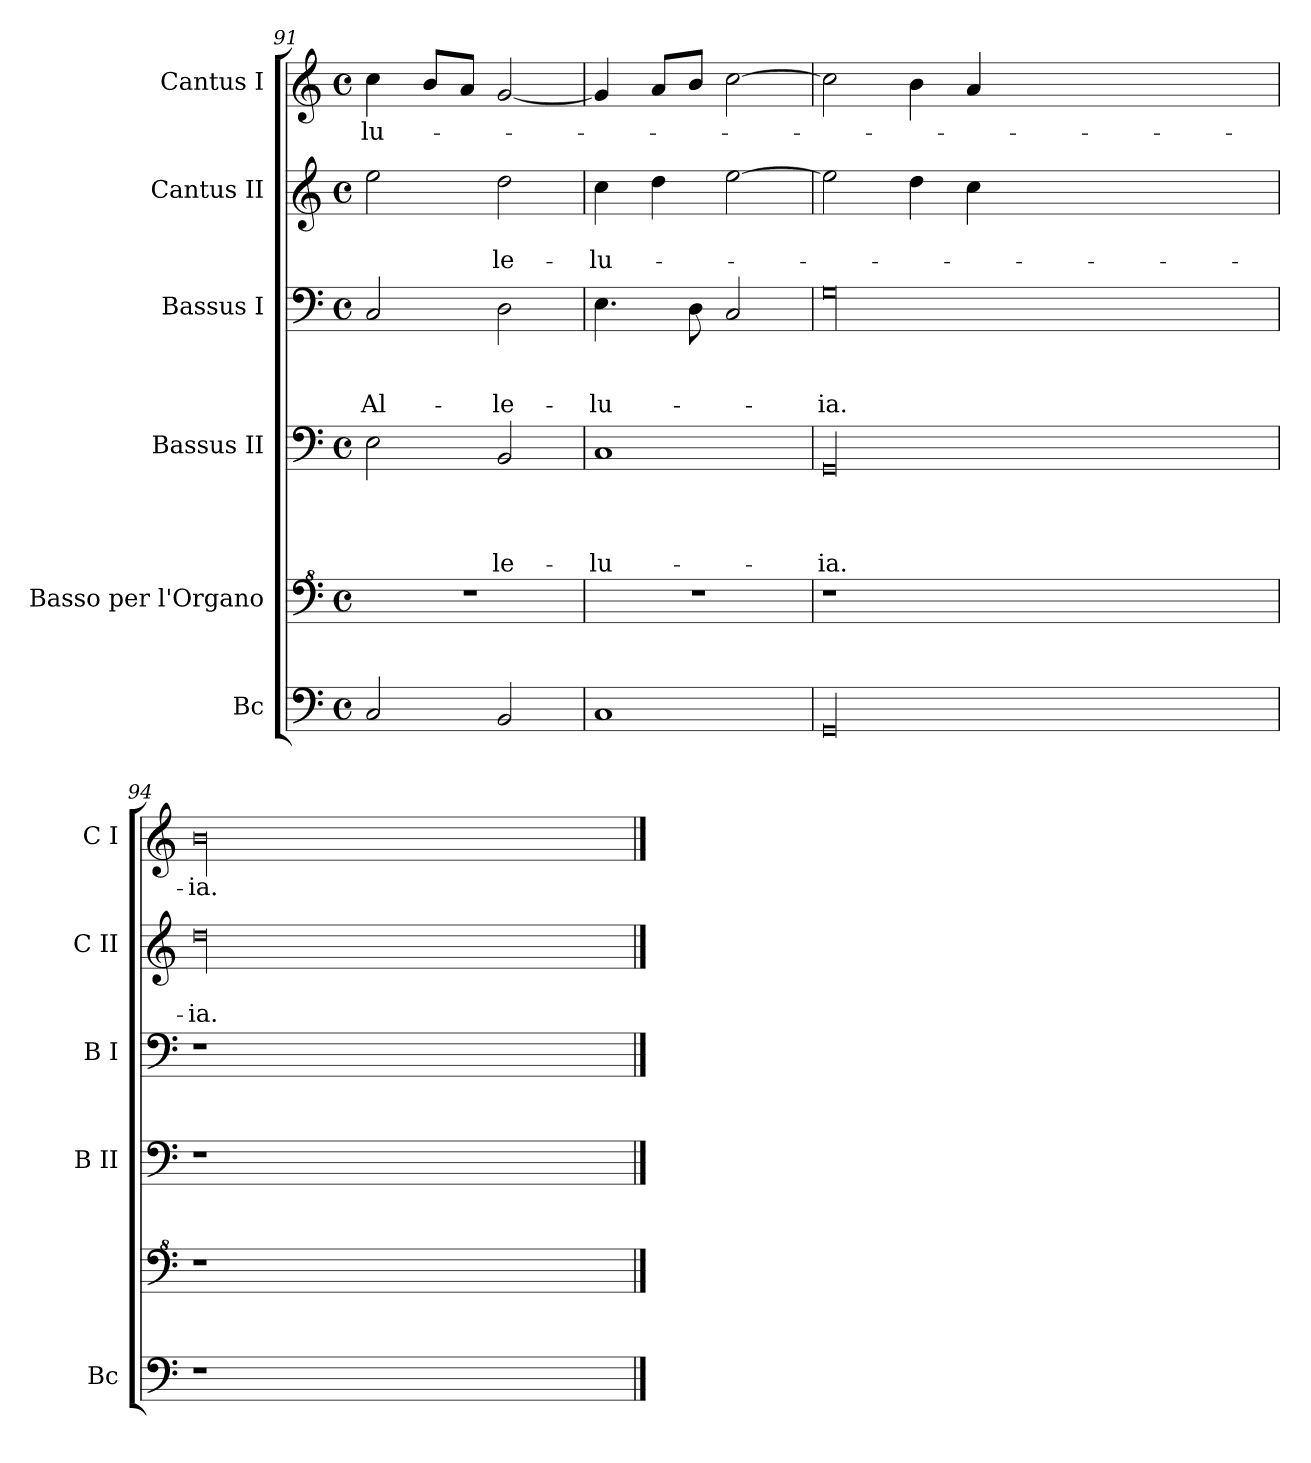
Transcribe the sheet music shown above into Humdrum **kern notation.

**kern	**kern	**kern	**text	**text	**text	**text	**kern	**text	**text	**text	**kern	**text	**text	**kern	**text
*part6	*part5	*part4	*part4	*part4	*part4	*part4	*part3	*part3	*part3	*part3	*part2	*part2	*part2	*part1	*part1
*staff6	*staff5	*staff4	*staff4	*staff4	*staff4	*staff4	*staff3	*staff3	*staff3	*staff3	*staff2	*staff2	*staff2	*staff1	*staff1
*I"Bc	*I"Basso per l'Organo	*I"Bassus II	*	*	*	*	*I"Bassus I	*	*	*	*I"Cantus II	*	*	*I"Cantus I	*
*I'Bc	*	*I'B II	*	*	*	*	*I'B I	*	*	*	*I'C II	*	*	*I'C I	*
*clefF4	*clefF^4	*clefF4	*	*	*	*	*clefF4	*	*	*	*clefG2	*	*	*clefG2	*
*	*ITrd7c12	*	*	*	*	*	*	*	*	*	*	*	*	*	*
*k[]	*k[]	*k[]	*	*	*	*	*k[]	*	*	*	*k[]	*	*	*k[]	*
*C:	*C:	*C:	*	*	*	*	*C:	*	*	*	*C:	*	*	*C:	*
*M4/4	*M4/4	*M4/4	*	*	*	*	*M4/4	*	*	*	*M4/4	*	*	*M4/4	*
*met(c)	*met(c)	*met(c)	*	*	*	*	*met(c)	*	*	*	*met(c)	*	*	*met(c)	*
=91	=91	=91	=91	=91	=91	=91	=91	=91	=91	=91	=91	=91	=91	=91	=91
!	!	!	!	!	!	!	!	!	!	!LO:LY:b	!	!	!	!	!LO:LY:b
2C/	1r	2E\	.	.	.	.	2C/	.	.	Al-	2ee\	.	.	4cc\	-lu-
.	.	.	.	.	.	.	.	.	.	.	.	.	.	8b/L	.
.	.	.	.	.	.	.	.	.	.	.	.	.	.	8a/J	.
!	!	!	!	!	!	!LO:LY:b	!	!	!	!LO:LY:b	!	!	!LO:LY:b	!	!
2BB/	.	2BB/	.	.	.	-le-	2D\	.	.	-le-	2dd\	.	-le-	[<2g/	.
=92	=92	=92	=92	=92	=92	=92	=92	=92	=92	=92	=92	=92	=92	=92	=92
!	!	!	!	!	!	!LO:LY:b:rj	!	!	!	!LO:LY:b	!	!	!LO:LY:b	!	!
1C	1r	1C	.	.	.	-lu-	4.E\	.	.	-lu-	4cc\	.	-lu-	4g/]	.
.	.	.	.	.	.	.	.	.	.	.	4dd\	.	.	8a/L	.
.	.	.	.	.	.	.	8D\	.	.	.	.	.	.	8b/J	.
.	.	.	.	.	.	.	2C/	.	.	.	[>2ee\	.	.	[>2cc\	.
=93	=93	=93	=93	=93	=93	=93	=93	=93	=93	=93	=93	=93	=93	=93	=93
!	!	!	!	!	!	!LO:LY:b:rj	!	!	!	!LO:LY:b:rj	!	!	!	!	!
00GG	1r	00GG	.	.	.	-ia.	00G	.	.	-ia.	2ee\]	.	.	2cc\]	.
.	.	.	.	.	.	.	.	.	.	.	4dd\	.	.	4b\	.
.	.	.	.	.	.	.	.	.	.	.	4cc\	.	.	4a/	.
.	0.ryy	.	.	.	.	.	.	.	.	.	0.ryy	.	.	0.ryy	.
=94	=94	=94	=94	=94	=94	=94	=94	=94	=94	=94	=94	=94	=94	=94	=94
!	!	!	!	!	!	!	!	!	!	!	!	!	!LO:LY:b:rj	!	!LO:LY:b:rj
1r	1r	1r	.	.	.	.	1r	.	.	.	00dd	.	-ia.	00b	-ia.
0.ryy	0.ryy	0.ryy	.	.	.	.	0.ryy	.	.	.	.	.	.	.	.
==	==	==	==	==	==	==	==	==	==	==	==	==	==	==	==
*-	*-	*-	*-	*-	*-	*-	*-	*-	*-	*-	*-	*-	*-	*-	*-
